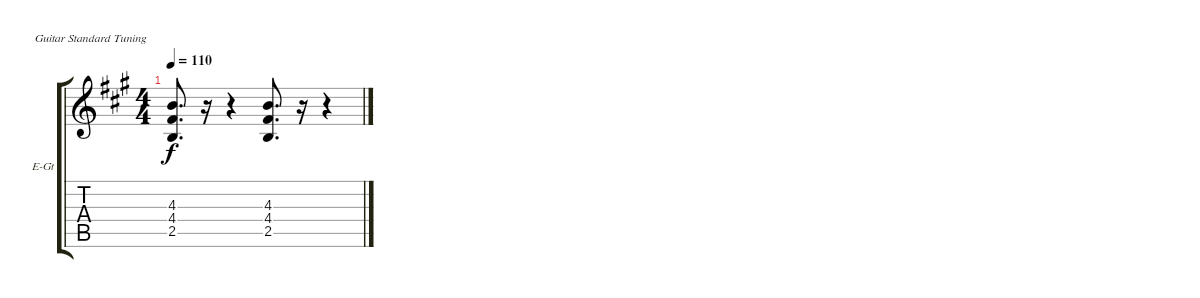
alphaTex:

\bracketExtendMode groupsimilarinstruments
\firstSystemTrackNameOrientation horizontal
\otherSystemsTrackNameOrientation horizontal
\track ("Rythm Guitar 2" "E-Gt") {instrument distortionguitar}
\staff {score tabs}
\tuning (E4 B3 G3 D3 A2 E2)
\ts (4 4)
\tempo 110
\clef g2
\ks a
(2.5 4.4 4.3).8{d dy f} r.16 r.4 (2.5 4.4 4.3).8{d} r.16 r.4
